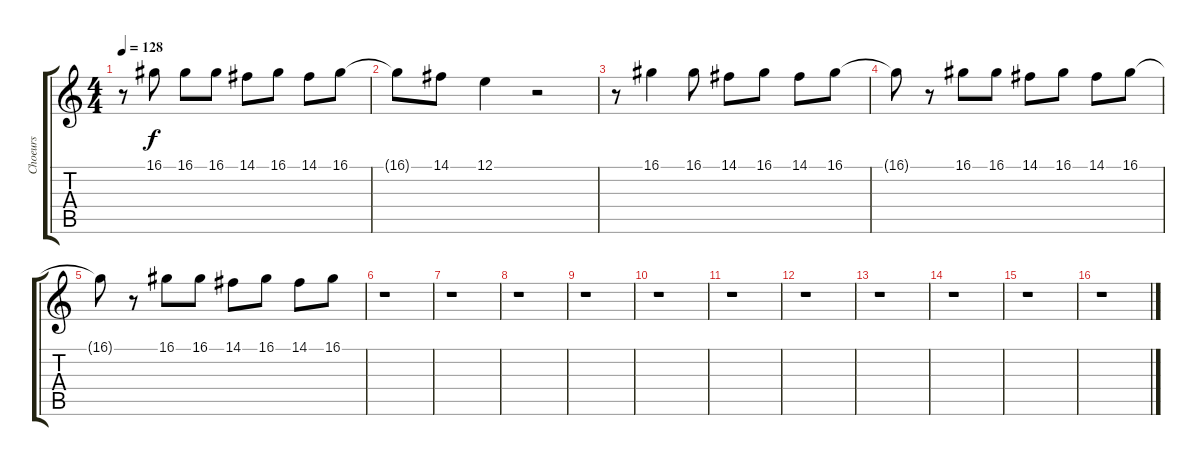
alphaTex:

\track ("Choeurs" "Choeurs") {instrument voiceoohs}
\staff {score tabs}
\tuning (E4 B3 G3 D3 A2 E2) {hide}
\ts (4 4)
\tempo 128
\clef g2
\ks c
r.8{dy f} 16.1.8 16.1.8 16.1.8 14.1.8 16.1.8 14.1.8 16.1.8 |
16.1{t}.8 14.1.8 12.1.4 r.2 |
r.8 16.1.4 16.1.8 14.1.8 16.1.8 14.1.8 16.1.8 |
16.1{t}.8 r.8 16.1.8 16.1.8 14.1.8 16.1.8 14.1.8 16.1.8 |
16.1{t}.8 r.8 16.1.8 16.1.8 14.1.8 16.1.8 14.1.8 16.1.8 |
r.1 |
r.1 |
r.1 |
r.1 |
r.1 |
r.1 |
r.1 |
r.1 |
r.1 |
r.1 |
r.1
